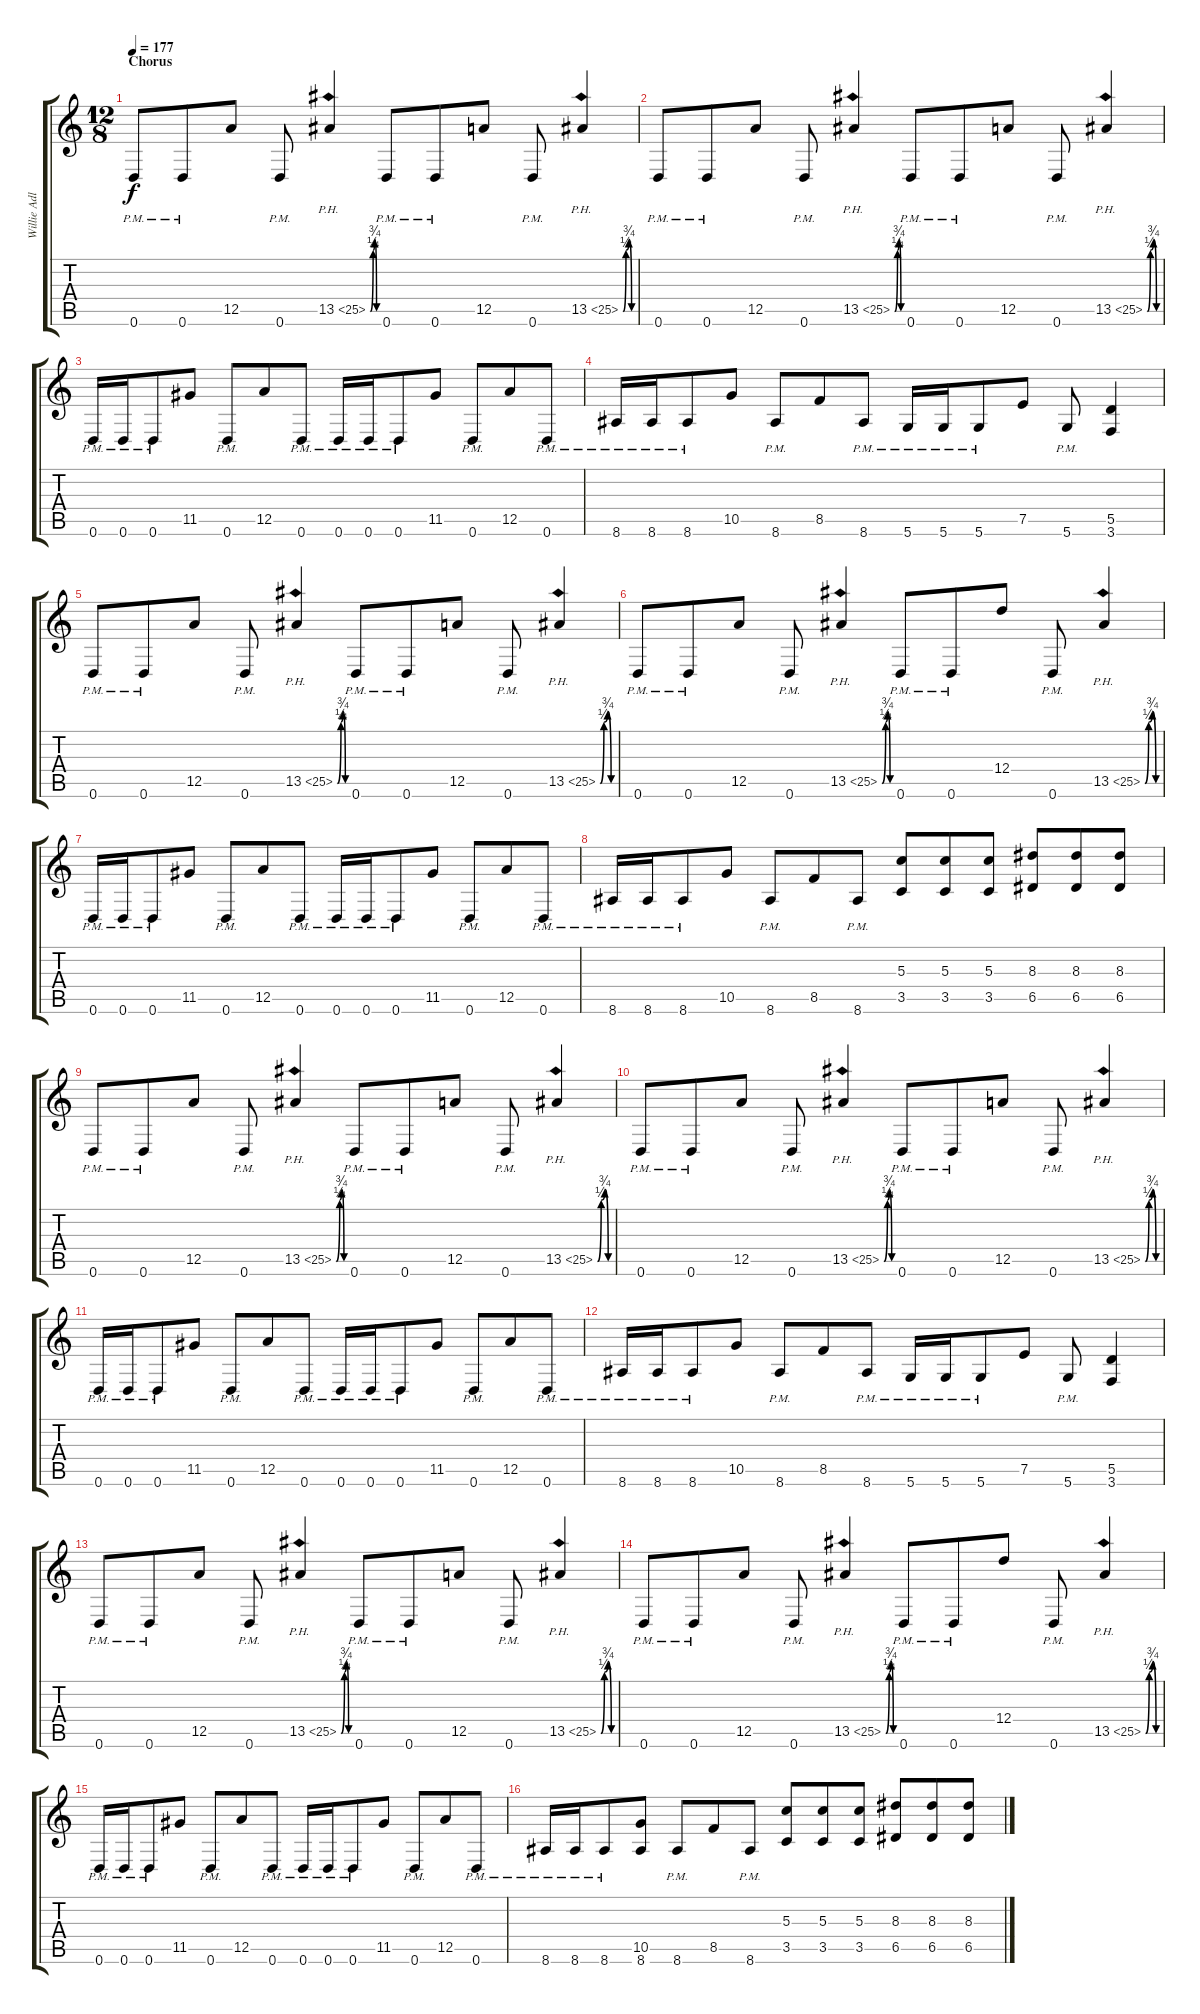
\track ("Willie Adler" "Willie Adl") {instrument distortionguitar}
\staff {score tabs}
\tuning (E4 B3 G3 D3 A2 D2) {hide}
\ts (12 8)
\section ("" "Chorus")
\tempo 177
\clef g2
\ks c
0.6{pm}.8{dy f} 0.6{pm}.8 12.5.8 0.6{pm}.8 13.5{be (custom 0 0 20 1 30 3 45 0 60 0) ph 12}.4 0.6{pm}.8 0.6{pm}.8 12.5.8 0.6{pm}.8 13.5{be (custom 0 0 15 1 30 3 45 0 60 0) ph 12}.4 |
0.6{pm}.8 0.6{pm}.8 12.5.8 0.6{pm}.8 13.5{be (custom 0 0 20 1 30 3 45 0 60 0) ph 12}.4 0.6{pm}.8 0.6{pm}.8 12.5.8 0.6{pm}.8 13.5{be (custom 0 0 15 1 30 3 45 0 60 0) ph 12}.4 |
0.6{pm}.16 0.6{pm}.16 0.6{pm}.8 11.5.8 0.6{pm}.8 12.5.8 0.6{pm}.8 0.6{pm}.16 0.6{pm}.16 0.6{pm}.8 11.5.8 0.6{pm}.8 12.5.8 0.6{pm}.8 |
8.6{pm}.16 8.6{pm}.16 8.6{pm}.8 10.5.8 8.6{pm}.8 8.5.8 8.6{pm}.8 5.6{pm}.16 5.6{pm}.16 5.6{pm}.8 7.5.8 5.6{pm}.8 (5.5 3.6).4 |
0.6{pm}.8 0.6{pm}.8 12.5.8 0.6{pm}.8 13.5{be (custom 0 0 20 1 30 3 45 0 60 0) ph 12}.4 0.6{pm}.8 0.6{pm}.8 12.5.8 0.6{pm}.8 13.5{be (custom 0 0 15 1 30 3 45 0 60 0) ph 12}.4 |
0.6{pm}.8 0.6{pm}.8 12.5.8 0.6{pm}.8 13.5{be (custom 0 0 20 1 30 3 45 0 60 0) ph 12}.4 0.6{pm}.8 0.6{pm}.8 12.4.8 0.6{pm}.8 13.5{be (custom 0 0 15 1 30 3 45 0 60 0) ph 12}.4 |
0.6{pm}.16 0.6{pm}.16 0.6{pm}.8 11.5.8 0.6{pm}.8 12.5.8 0.6{pm}.8 0.6{pm}.16 0.6{pm}.16 0.6{pm}.8 11.5.8 0.6{pm}.8 12.5.8 0.6{pm}.8 |
8.6{pm}.16 8.6{pm}.16 8.6{pm}.8 10.5.8 8.6{pm}.8 8.5.8 8.6{pm}.8 (5.3 3.5).8 (5.3 3.5).8 (5.3 3.5).8 (8.3 6.5).8 (8.3 6.5).8 (8.3 6.5).8 |
0.6{pm}.8 0.6{pm}.8 12.5.8 0.6{pm}.8 13.5{be (custom 0 0 20 1 30 3 45 0 60 0) ph 12}.4 0.6{pm}.8 0.6{pm}.8 12.5.8 0.6{pm}.8 13.5{be (custom 0 0 15 1 30 3 45 0 60 0) ph 12}.4 |
0.6{pm}.8 0.6{pm}.8 12.5.8 0.6{pm}.8 13.5{be (custom 0 0 20 1 30 3 45 0 60 0) ph 12}.4 0.6{pm}.8 0.6{pm}.8 12.5.8 0.6{pm}.8 13.5{be (custom 0 0 15 1 30 3 45 0 60 0) ph 12}.4 |
0.6{pm}.16 0.6{pm}.16 0.6{pm}.8 11.5.8 0.6{pm}.8 12.5.8 0.6{pm}.8 0.6{pm}.16 0.6{pm}.16 0.6{pm}.8 11.5.8 0.6{pm}.8 12.5.8 0.6{pm}.8 |
8.6{pm}.16 8.6{pm}.16 8.6{pm}.8 10.5.8 8.6{pm}.8 8.5.8 8.6{pm}.8 5.6{pm}.16 5.6{pm}.16 5.6{pm}.8 7.5.8 5.6{pm}.8 (5.5 3.6).4 |
0.6{pm}.8 0.6{pm}.8 12.5.8 0.6{pm}.8 13.5{be (custom 0 0 20 1 30 3 45 0 60 0) ph 12}.4 0.6{pm}.8 0.6{pm}.8 12.5.8 0.6{pm}.8 13.5{be (custom 0 0 15 1 30 3 45 0 60 0) ph 12}.4 |
0.6{pm}.8 0.6{pm}.8 12.5.8 0.6{pm}.8 13.5{be (custom 0 0 20 1 30 3 45 0 60 0) ph 12}.4 0.6{pm}.8 0.6{pm}.8 12.4.8 0.6{pm}.8 13.5{be (custom 0 0 15 1 30 3 45 0 60 0) ph 12}.4 |
0.6{pm}.16 0.6{pm}.16 0.6{pm}.8 11.5.8 0.6{pm}.8 12.5.8 0.6{pm}.8 0.6{pm}.16 0.6{pm}.16 0.6{pm}.8 11.5.8 0.6{pm}.8 12.5.8 0.6{pm}.8 |
8.6{pm}.16 8.6{pm}.16 8.6{pm}.8 (10.5 8.6).8 8.6{pm}.8 8.5.8 8.6{pm}.8 (5.3 3.5).8 (5.3 3.5).8 (5.3 3.5).8 (8.3 6.5).8 (8.3 6.5).8 (8.3 6.5).8
